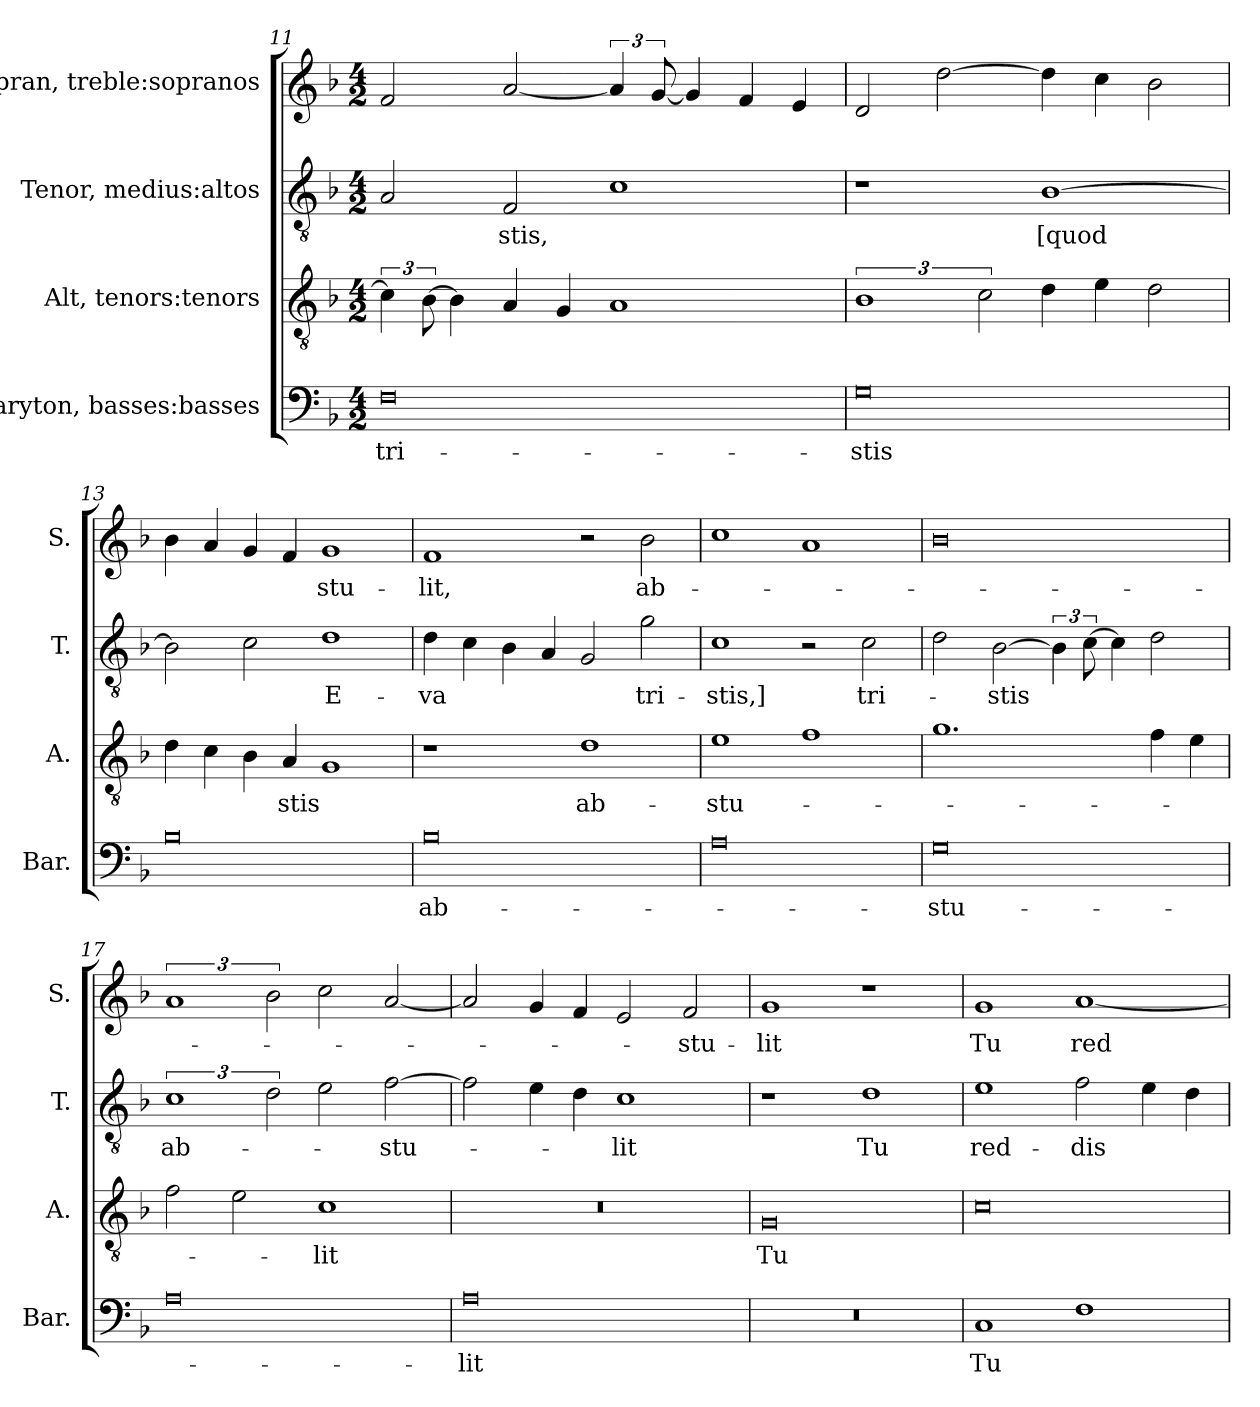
**kern	**text	**kern	**text	**kern	**text	**kern	**text
*part4	*part4	*part3	*part3	*part2	*part2	*part1	*part1
*staff4	*staff4	*staff3	*staff3	*staff2	*staff2	*staff1	*staff1
*I"Baryton, basses:basses	*	*I"Alt, tenors:tenors	*	*I"Tenor, medius:altos	*	*I"Sopran, treble:sopranos	*
*I'Bar.	*	*I'A.	*	*I'T.	*	*I'S.	*
*clefF4	*	*clefGv2	*	*clefGv2	*	*clefG2	*
*k[b-]	*	*k[b-]	*	*k[b-]	*	*k[b-]	*
*M4/2	*	*M4/2	*	*M4/2	*	*M4/2	*
=11	=11	=11	=11	=11	=11	=11	=11
!	!LO:LY:b	!	!	!	!	!	!
0F	tri-	6c\]	.	2A/	.	2f/	.
.	.	[12B-\	.	.	.	.	.
.	.	4B-\]	.	.	.	.	.
!	!	!	!	!	!LO:LY:b	!	!
.	.	4A/	.	2F/	-stis,	[2a/	.
.	.	4G/	.	.	.	.	.
.	.	1A	.	1c	.	6a/]	.
.	.	.	.	.	.	[12g/	.
.	.	.	.	.	.	4g/]	.
.	.	.	.	.	.	4f/	.
.	.	.	.	.	.	4e/	.
!!LO:LB:g=z
=12	=12	=12	=12	=12	=12	=12	=12
!	!LO:LY:b	!	!	!	!	!	!
0G	-stis	3%2B-	.	1r	.	2d/	.
.	.	.	.	.	.	[2dd\	.
.	.	3c\	.	.	.	.	.
!	!	!	!	!	!LO:LY:b	!	!
.	.	4d\	.	[1B-	[quod	4dd\]	.
.	.	4e\	.	.	.	4cc\	.
.	.	2d\	.	.	.	2b-\	.
=13	=13	=13	=13	=13	=13	=13	=13
0B-	.	4d\	.	2B-\]	.	4b-\	.
.	.	4c\	.	.	.	4a/	.
.	.	4B-\	.	2c\	.	4g/	.
!	!	!	!LO:LY:b	!	!	!	!
.	.	4A/	-stis	.	.	4f/	.
!	!	!	!	!	!LO:LY:b	!	!LO:LY:b
.	.	1G	.	1d	E-	1g	-stu-
=14	=14	=14	=14	=14	=14	=14	=14
!	!LO:LY:b	!	!	!	!LO:LY:b	!	!LO:LY:b
0B-	ab-	1r	.	4d\	-va	1f	-lit,
.	.	.	.	4c\	.	.	.
.	.	.	.	4B-\	.	.	.
.	.	.	.	4A/	.	.	.
!	!	!	!LO:LY:b	!	!	!	!
.	.	1d	ab-	2G/	.	2r	.
!	!	!	!	!	!LO:LY:b	!	!LO:LY:b
.	.	.	.	2g\	tri-	2b-\	ab-
=15	=15	=15	=15	=15	=15	=15	=15
!	!	!	!LO:LY:b	!	!LO:LY:b	!	!
0A	.	1e	-stu-	1c	-stis,]	1cc	.
.	.	1f	.	2r	.	1a	.
!	!	!	!	!	!LO:LY:b	!	!
.	.	.	.	2c\	tri-	.	.
=16	=16	=16	=16	=16	=16	=16	=16
!	!LO:LY:b	!	!	!	!	!	!
0G	-stu-	1.g	.	2d\	.	0b-	.
!	!	!	!	!	!LO:LY:b	!	!
.	.	.	.	[2B-\	-stis	.	.
.	.	.	.	6B-\]	.	.	.
.	.	.	.	[12c\	.	.	.
.	.	.	.	4c\]	.	.	.
.	.	4f\	.	2d\	.	.	.
.	.	4e\	.	.	.	.	.
!!LO:PB:g=z
=17	=17	=17	=17	=17	=17	=17	=17
!	!	!	!	!	!LO:LY:b	!	!
0A	.	2f\	.	3%2c	ab-	3%2a	.
.	.	2e\	.	.	.	.	.
.	.	.	.	3d\	.	3b-\	.
!	!	!	!LO:LY:b	!	!	!	!
.	.	1c	-lit	2e\	.	2cc\	.
!	!	!	!	!	!LO:LY:b	!	!
.	.	.	.	[2f\	-stu-	[2a/	.
=18	=18	=18	=18	=18	=18	=18	=18
!	!LO:LY:b	!	!	!	!	!	!
0A	-lit	0r	.	2f\]	.	2a/]	.
.	.	.	.	4e\	.	4g/	.
.	.	.	.	4d\	.	4f/	.
!	!	!	!	!	!LO:LY:b	!	!
.	.	.	.	1c	-lit	2e/	.
!	!	!	!	!	!	!	!LO:LY:b
.	.	.	.	.	.	2f/	-stu-
=19	=19	=19	=19	=19	=19	=19	=19
!	!	!	!LO:LY:b	!	!	!	!LO:LY:b
0r	.	0G	Tu	1r	.	1g	-lit
!	!	!	!	!	!LO:LY:b	!	!
.	.	.	.	1d	Tu	1r	.
=20	=20	=20	=20	=20	=20	=20	=20
!	!LO:LY:b	!	!	!	!LO:LY:b	!	!LO:LY:b
1C	Tu	0c	.	1e	red-	1g	Tu
!	!	!	!	!	!LO:LY:b	!	!LO:LY:b
1F	.	.	.	2f\	-dis	[1a	red-
.	.	.	.	4e\	.	.	.
.	.	.	.	4d\	.	.	.
=	=	=	=	=	=	=	=
*-	*-	*-	*-	*-	*-	*-	*-
